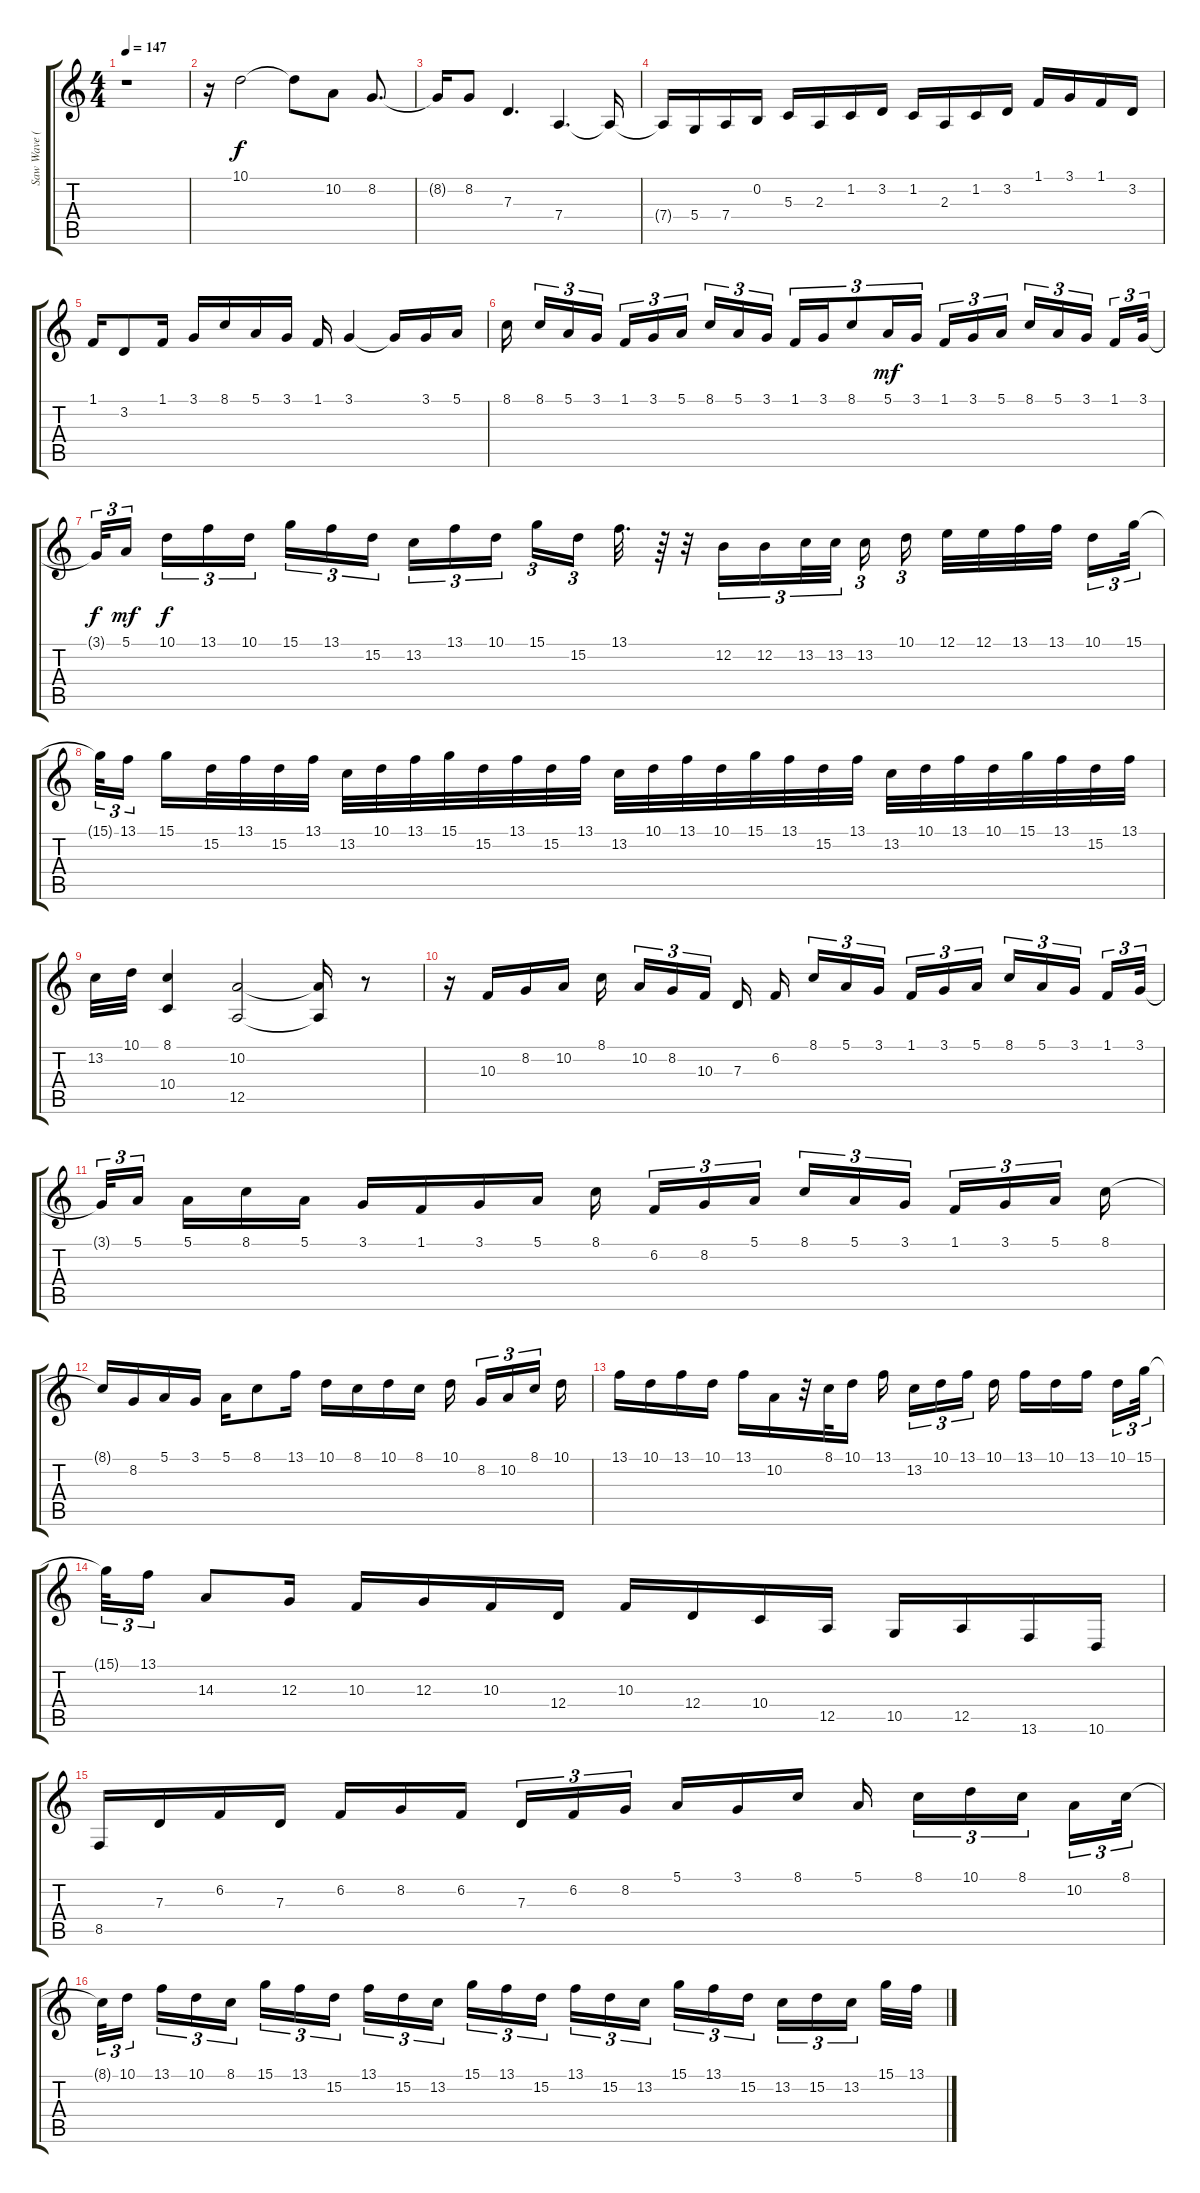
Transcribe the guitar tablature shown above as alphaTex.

\track ("Saw Wave (echo)" "Saw Wave (") {instrument lead2sawtooth}
\staff {score tabs}
\tuning (E4 B3 G3 D3 A2 E2) {hide}
\ts (4 4)
\tempo 147
\clef g2
\ks c
r.1{dy f} |
r.16 10.1.2 10.1{t}.8 10.2.8 8.2.8{d} |
8.2{t}.16 8.2.8 7.3.4{d} 7.4.4{d} 7.4{t}.16 |
7.4{t}.16 5.4.16 7.4.16 0.2.16 5.3.16 2.3.16 1.2.16 3.2.16 1.2.16 2.3.16 1.2.16 3.2.16 1.1.16 3.1.16 1.1.16 3.2.16 |
1.1.16 3.2.8 1.1.16 3.1.16 8.1.16 5.1.16 3.1.16 1.1.16 3.1.4 3.1{t}.16 3.1.16 5.1.16 |
8.1.16 8.1.16{tu (3 2)} 5.1.16{tu (3 2)} 3.1.16{tu (3 2)} 1.1.16{tu (3 2)} 3.1.16{tu (3 2)} 5.1.16{tu (3 2)} 8.1.16{tu (3 2)} 5.1.16{tu (3 2)} 3.1.16{tu (3 2)} 1.1.16{tu (3 2)} 3.1.16{tu (3 2)} 8.1.8{tu (3 2)} 5.1.16{tu (3 2) dy mf} 3.1.16{tu (3 2)} 1.1.16{tu (3 2)} 3.1.16{tu (3 2)} 5.1.16{tu (3 2)} 8.1.16{tu (3 2)} 5.1.16{tu (3 2)} 3.1.16{tu (3 2)} 1.1.16{tu (3 2)} 3.1.32{tu (3 2)} |
3.1{t}.32{tu (3 2) dy f} 5.1.16{tu (3 2) dy mf} 10.1.16{tu (3 2) dy f} 13.1.16{tu (3 2)} 10.1.16{tu (3 2)} 15.1.16{tu (3 2)} 13.1.16{tu (3 2)} 15.2.16{tu (3 2)} 13.2.16{tu (3 2)} 13.1.16{tu (3 2)} 10.1.16{tu (3 2)} 15.1.16{tu (3 2)} 15.2.16{tu (3 2)} 13.1.32{d} r.64 r.32 12.2.16{tu (3 2)} 12.2.16{tu (3 2)} 13.2.32{tu (3 2)} 13.2.32{tu (3 2)} 13.2.16{tu (3 2)} 10.1.16{tu (3 2)} 12.1.32 12.1.32 13.1.32 13.1.32 10.1.16{tu (3 2)} 15.1.32{tu (3 2)} |
15.1{t}.32{tu (3 2)} 13.1.16{tu (3 2)} 15.1.16 15.2.32 13.1.32 15.2.32 13.1.32 13.2.32 10.1.32 13.1.32 15.1.32 15.2.32 13.1.32 15.2.32 13.1.32 13.2.32 10.1.32 13.1.32 10.1.32 15.1.32 13.1.32 15.2.32 13.1.32 13.2.32 10.1.32 13.1.32 10.1.32 15.1.32 13.1.32 15.2.32 13.1.32 |
13.2.32 10.1.32 (8.1 10.4).4 (10.2 12.5).2 (10.2{t} 12.5{t}).16 r.8 |
r.16 10.3.16 8.2.16 10.2.16 8.1.16 10.2.16{tu (3 2)} 8.2.16{tu (3 2)} 10.3.16{tu (3 2)} 7.3.16 6.2.16 8.1.16{tu (3 2)} 5.1.16{tu (3 2)} 3.1.16{tu (3 2)} 1.1.16{tu (3 2)} 3.1.16{tu (3 2)} 5.1.16{tu (3 2)} 8.1.16{tu (3 2)} 5.1.16{tu (3 2)} 3.1.16{tu (3 2)} 1.1.16{tu (3 2)} 3.1.32{tu (3 2)} |
3.1{t}.32{tu (3 2)} 5.1.16{tu (3 2)} 5.1.16 8.1.16 5.1.16 3.1.16 1.1.16 3.1.16 5.1.16 8.1.16 6.2.16{tu (3 2)} 8.2.16{tu (3 2)} 5.1.16{tu (3 2)} 8.1.16{tu (3 2)} 5.1.16{tu (3 2)} 3.1.16{tu (3 2)} 1.1.16{tu (3 2)} 3.1.16{tu (3 2)} 5.1.16{tu (3 2)} 8.1.16 |
8.1{t}.16 8.2.16 5.1.16 3.1.16 5.1.16 8.1.8 13.1.16 10.1.16 8.1.16 10.1.16 8.1.16 10.1.16 8.2.16{tu (3 2)} 10.2.16{tu (3 2)} 8.1.16{tu (3 2)} 10.1.16 |
13.1.16 10.1.16 13.1.16 10.1.16 13.1.16 10.2.16 r.32 8.1.32 10.1.16 13.1.16 13.2.16{tu (3 2)} 10.1.16{tu (3 2)} 13.1.16{tu (3 2)} 10.1.16 13.1.16 10.1.16 13.1.16 10.1.16{tu (3 2)} 15.1.32{tu (3 2)} |
15.1{t}.32{tu (3 2)} 13.1.16{tu (3 2)} 14.3.8 12.3.16 10.3.16 12.3.16 10.3.16 12.4.16 10.3.16 12.4.16 10.4.16 12.5.16 10.5.16 12.5.16 13.6.16 10.6.16 |
8.5.16 7.3.16 6.2.16 7.3.16 6.2.16 8.2.16 6.2.16 7.3.16{tu (3 2)} 6.2.16{tu (3 2)} 8.2.16{tu (3 2)} 5.1.16 3.1.16 8.1.16 5.1.16 8.1.16{tu (3 2)} 10.1.16{tu (3 2)} 8.1.16{tu (3 2)} 10.2.16{tu (3 2)} 8.1.32{tu (3 2)} |
8.1{t}.32{tu (3 2)} 10.1.16{tu (3 2)} 13.1.16{tu (3 2)} 10.1.16{tu (3 2)} 8.1.16{tu (3 2)} 15.1.16{tu (3 2)} 13.1.16{tu (3 2)} 15.2.16{tu (3 2)} 13.1.16{tu (3 2)} 15.2.16{tu (3 2)} 13.2.16{tu (3 2)} 15.1.16{tu (3 2)} 13.1.16{tu (3 2)} 15.2.16{tu (3 2)} 13.1.16{tu (3 2)} 15.2.16{tu (3 2)} 13.2.16{tu (3 2)} 15.1.16{tu (3 2)} 13.1.16{tu (3 2)} 15.2.16{tu (3 2)} 13.2.16{tu (3 2)} 15.2.16{tu (3 2)} 13.2.16{tu (3 2)} 15.1.32 13.1.32
